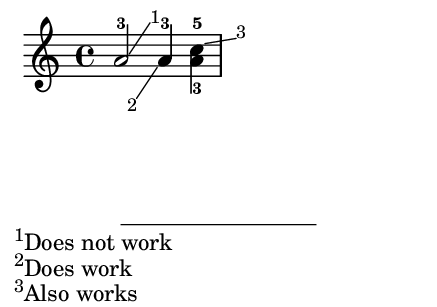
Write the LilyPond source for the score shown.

%% Generated by lilypond-book.py
%% Options: [exampleindent=10.16\mm,indent=0\mm,line-width=160\mm,papersize=a8landscape,quote]
\include "lilypond-book-preamble.ly"


% ****************************************************************
% Start cut-&-pastable-section
% ****************************************************************



\paper {
  #(set-paper-size "a8landscape")
  indent = 0\mm
  line-width = 160\mm
  % offset the left padding, also add 1mm as lilypond creates cropped
  % images with a little space on the right
  line-width = #(- line-width (* mm  3.000000) (* mm 1))
  line-width = 160\mm - 2.0 * 10.16\mm
  % offset the left padding, also add 1mm as lilypond creates cropped
  % images with a little space on the right
  line-width = #(- line-width (* mm  3.000000) (* mm 1))
}

\layout {
  
}





% ****************************************************************
% ly snippet:
% ****************************************************************
\sourcefileline 1389
\book {
  \header { tagline = ##f }
  \relative c'' {
    \footnote #'(2 . 3) "Does not work" <a-3>2
    <\footnote #'(-2 . -3) "Does work" a-3>4
    <a-3 \footnote #'(3 . 1/2) "Also works" c-5>4
  }
}



% ****************************************************************
% end ly snippet
% ****************************************************************
